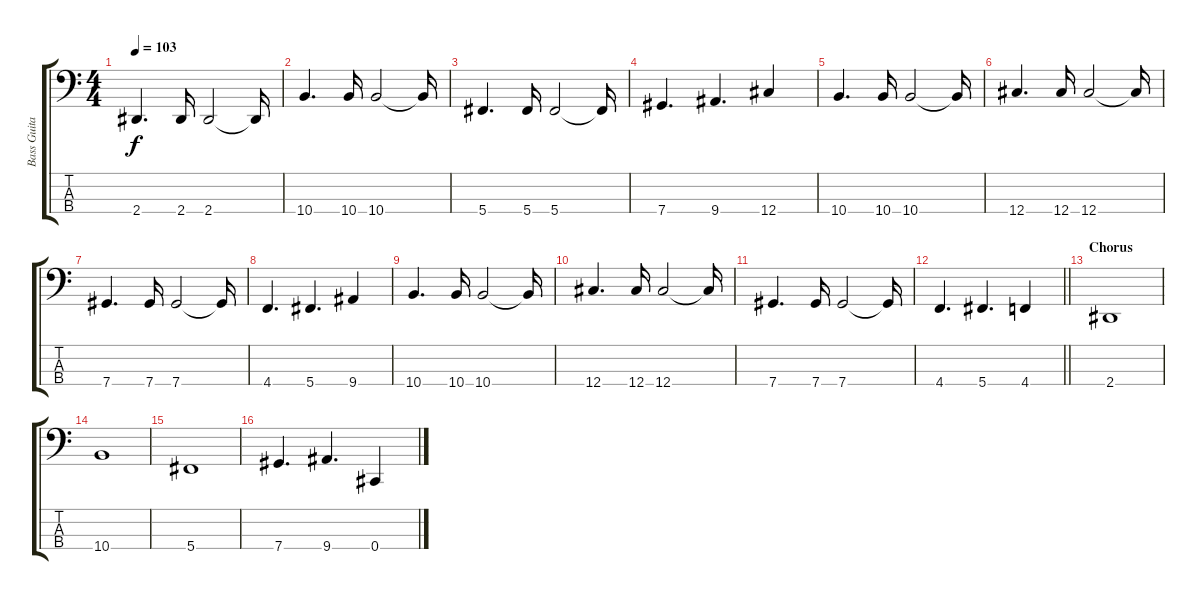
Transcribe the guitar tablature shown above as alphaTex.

\track ("Bass Guitar - Pheonix" "Bass Guita") {instrument electricbassfinger}
\staff {score tabs}
\tuning (Gb2 Db2 Ab1 Db1) {hide}
\ts (4 4)
\tempo 103
\clef f4
\ks c
2.4.4{d dy f} 2.4.16 2.4.2 2.4{t}.16 |
10.4.4{d} 10.4.16 10.4.2 10.4{t}.16 |
5.4.4{d} 5.4.16 5.4.2 5.4{t}.16 |
7.4.4{d} 9.4.4{d} 12.4.4 |
10.4.4{d} 10.4.16 10.4.2 10.4{t}.16 |
12.4.4{d} 12.4.16 12.4.2 12.4{t}.16 |
7.4.4{d} 7.4.16 7.4.2 7.4{t}.16 |
4.4.4{d} 5.4.4{d} 9.4.4 |
10.4.4{d} 10.4.16 10.4.2 10.4{t}.16 |
12.4.4{d} 12.4.16 12.4.2 12.4{t}.16 |
7.4.4{d} 7.4.16 7.4.2 7.4{t}.16 |
\barLineRight lightlight
4.4.4{d} 5.4.4{d} 4.4.4 |
\section ("" "Chorus")
2.4.1 |
10.4.1 |
5.4.1 |
7.4.4{d} 9.4.4{d} 0.4.4
